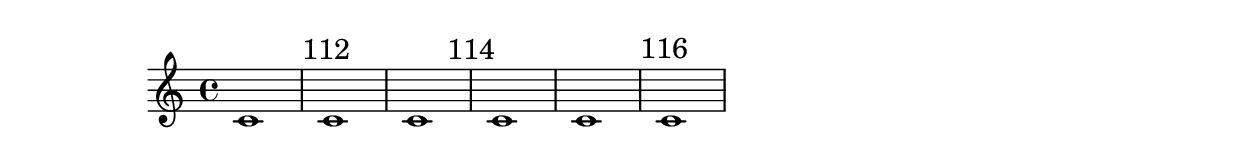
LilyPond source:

%% DO NOT EDIT this file manually; it is automatically
%% generated from LSR http://lsr.dsi.unimi.it
%% Make any changes in LSR itself, or in Documentation/snippets/new/ ,
%% and then run scripts/auxiliar/makelsr.py
%%
%% This file is in the public domain.
\version "2.14.0"

\header {
  lsrtags = "rhythms"

%% Translation of GIT committish: 615cbf212fdaf0b220b3330da417d0c3602494f2
  texidoces = "

Los números de compás se alinean de forma predeterminada por la
derecha con su objeto padre. Éste es por lo general el borde
izquierdo de una línea o, si los números se imprimen dentro de la
línea, el lado izquierdo de una línea divisoria.  Los números
también se pueden situar directamente sobre la barra de compás o
alineados por la izquierda con ella.

"

  doctitlees = "Alineación de los números de compás"


%% Translation of GIT committish: 0a868be38a775ecb1ef935b079000cebbc64de40
  texidocde = "
Taktnummern sind standardmäßig links an ihrem Ursprungsobjekt
ausgerichtet.  Das ist normalerweise die linke Ecke einer Linie oder,
wenn die Nummern innerhalb einer Zeile gesetzt werden, auf der
linken Seite eines Taktstrichs.  Die Nummern können auch
direkt über dem Taktstrich positioniert werden oder rechts vom
Taktstrich gesetzt werden.

"
  doctitlede = "Taktnummern ausrichten"



%% Translation of GIT committish: 374d57cf9b68ddf32a95409ce08ba75816900f6b
  texidocfr = "
Les numéros de mesure s'alignent en principe sur la droite de l'objet
dont ils dépendent.  C'est normalement le coin gauche de la portée ou,
en cours de ligne, à gauche de la barre.  Vous pouvez toutefois les
centrer par rapport à la barre ou les afficher à droite de la barre.

"
  doctitlefr = "Alignement des numéros de mesure"

  texidoc = "
Bar numbers by default are right-aligned to their parent object. This
is usually the left edge of a line or, if numbers are printed within a
line, the left hand side of a bar line.  The numbers may also be
positioned directly over the bar line or left-aligned to the bar line.

"
  doctitle = "Aligning bar numbers"
} % begin verbatim

\relative c' {
  \set Score.currentBarNumber = #111
  \override Score.BarNumber #'break-visibility = #all-visible
  % Increase the size of the bar number by 2
  \override Score.BarNumber #'font-size = #2
  % Print a bar number every second measure
  \set Score.barNumberVisibility = #(every-nth-bar-number-visible 2)
  c1 | c1
  % Center-align bar numbers
  \override Score.BarNumber #'self-alignment-X = #CENTER
  c1 | c1
  % Left-align bar numbers
  \override Score.BarNumber #'self-alignment-X = #LEFT
  c1 | c1
}

